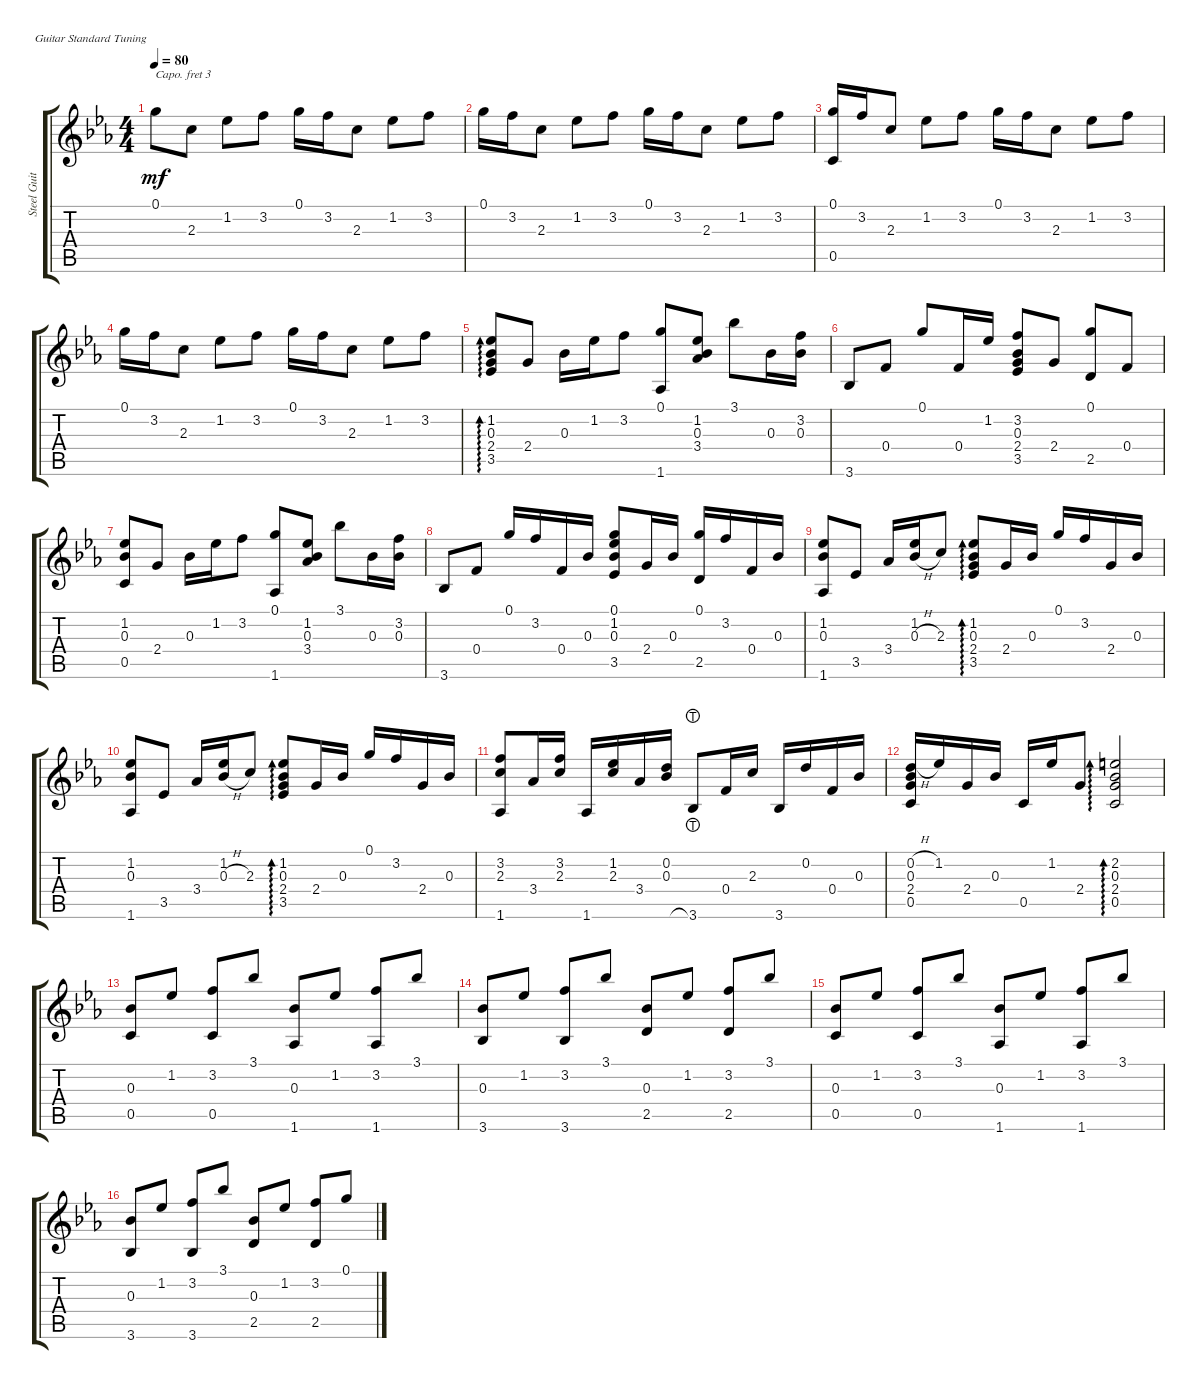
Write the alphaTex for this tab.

\defaultSystemsLayout 4
\bracketExtendMode groupsimilarinstruments
\otherSystemsTrackNameOrientation horizontal
\track ("Steel Guitar" "Steel Guit") {instrument acousticguitarsteel}
\staff {score tabs}
\capo 3
\tuning (E4 B3 G3 D3 A2 E2)
\ts (4 4)
\tempo 80
\clef g2
\scale
0.997445
\ks eb
0.1{acc forcenatural}.8{dy mf instrument acousticguitarsteel beam Down} 2.3{acc forcenatural}.8{beam Down} 1.2{acc forcenatural}.8{beam Down} 3.2{acc forcenatural}.8{beam Down} 0.1{acc forcenatural}.16{beam Down} 3.2{acc forcenatural}.16{beam Down} 2.3{acc forcenatural}.8{beam Down} 1.2{acc forcenatural}.8{beam Down} 3.2{acc forcenatural}.8{beam Down} |
\scale
0.999262 0.1{acc forcenatural}.16{beam Down} 3.2{acc forcenatural}.16{beam Down} 2.3{acc forcenatural}.8{beam Down} 1.2{acc forcenatural}.8{beam Down} 3.2{acc forcenatural}.8{beam Down} 0.1{acc forcenatural}.16{beam Down} 3.2{acc forcenatural}.16{beam Down} 2.3{acc forcenatural}.8{beam Down} 1.2{acc forcenatural}.8{beam Down} 3.2{acc forcenatural}.8{beam Down} |
\scale
1.00322 (0.1{acc forcenatural} 0.5{acc forcenatural}).16{beam Up} 3.2{acc forcenatural}.16{beam Up} 2.3{acc forcenatural}.8{beam Up} 1.2{acc forcenatural}.8{beam Down} 3.2{acc forcenatural}.8{beam Down} 0.1{acc forcenatural}.16{beam Down} 3.2{acc forcenatural}.16{beam Down} 2.3{acc forcenatural}.8{beam Down} 1.2{acc forcenatural}.8{beam Down} 3.2{acc forcenatural}.8{beam Down} |
0.1{acc forcenatural}.16{beam Down} 3.2{acc forcenatural}.16{beam Down} 2.3{acc forcenatural}.8{beam Down} 1.2{acc forcenatural}.8{beam Down} 3.2{acc forcenatural}.8{beam Down} 0.1{acc forcenatural}.16{beam Down} 3.2{acc forcenatural}.16{beam Down} 2.3{acc forcenatural}.8{beam Down} 1.2{acc forcenatural}.8{beam Down} 3.2{acc forcenatural}.8{beam Down} |
(3.5{acc forcenatural} 0.3{acc forcenatural} 1.2{acc forcenatural} 2.4{acc forcenatural}).8{ad 0 beam Up} 2.4{acc forcenatural}.8{beam Up} 0.3{acc forcenatural}.16{beam Down} 1.2{acc forcenatural}.16{beam Down} 3.2{acc forcenatural}.8{beam Down} (0.1{acc forcenatural} 1.6{acc forcenatural}).8{beam Up} (3.4{acc forcenatural} 0.3{acc forcenatural} 1.2{acc forcenatural}).8{beam Up} 3.1{acc forcenatural}.8{beam Down} 0.3{acc forcenatural}.16{beam Down} (3.2{acc forcenatural} 0.3{acc forcenatural}).16{beam Down} |
3.6{acc forcenatural}.8{beam Up} 0.4{acc forcenatural}.8{beam Up} 0.1{acc forcenatural}.8{beam Up} 0.4{acc forcenatural}.16{beam Up} 1.2{acc forcenatural}.16{beam Up} (3.5{acc forcenatural} 2.4{acc forcenatural} 0.3{acc forcenatural} 3.2{acc forcenatural}).8{beam Up} 2.4{acc forcenatural}.8{beam Up} (0.1{acc forcenatural} 2.5{acc forcenatural}).8{beam Up} 0.4{acc forcenatural}.8{beam Up} |
(0.5{acc forcenatural} 0.3{acc forcenatural} 1.2{acc forcenatural}).8{beam Up} 2.4{acc forcenatural}.8{beam Up} 0.3{acc forcenatural}.16{beam Down} 1.2{acc forcenatural}.16{beam Down} 3.2{acc forcenatural}.8{beam Down} (0.1{acc forcenatural} 1.6{acc forcenatural}).8{beam Up} (3.4{acc forcenatural} 0.3{acc forcenatural} 1.2{acc forcenatural}).8{beam Up} 3.1{acc forcenatural}.8{beam Down} 0.3{acc forcenatural}.16{beam Down} (3.2{acc forcenatural} 0.3{acc forcenatural}).16{beam Down} |
3.6{acc forcenatural}.8{beam Up} 0.4{acc forcenatural}.8{beam Up} 0.1{acc forcenatural}.16{beam Up} 3.2{acc forcenatural}.16{beam Up} 0.4{acc forcenatural}.16{beam Up} 0.3{acc forcenatural}.16{beam Up} (3.5{acc forcenatural} 0.3{acc forcenatural} 1.2{acc forcenatural} 0.1{acc forcenatural}).8{beam Up} 2.4{acc forcenatural}.16{beam Up} 0.3{acc forcenatural}.16{beam Up} (0.1{acc forcenatural} 2.5{acc forcenatural}).16{beam Up} 3.2{acc forcenatural}.16{beam Up} 0.4{acc forcenatural}.16{beam Up} 0.3{acc forcenatural}.16{beam Up} |
(1.6{acc forcenatural} 1.2{acc forcenatural} 0.3{acc forcenatural}).8{beam Up} 3.5{acc forcenatural}.8{beam Up} 3.4{acc forcenatural}.16{beam Up} (0.3{h acc forcenatural} 1.2{acc forcenatural}).16{beam Up} 2.3{acc forcenatural}.8{beam Up} (3.5{acc forcenatural} 1.2{acc forcenatural} 0.3{acc forcenatural} 2.4{acc forcenatural}).8{ad 0 beam Up} 2.4{acc forcenatural}.16{beam Up} 0.3{acc forcenatural}.16{beam Up} 0.1{acc forcenatural}.16{beam Up} 3.2{acc forcenatural}.16{beam Up} 2.4{acc forcenatural}.16{beam Up} 0.3{acc forcenatural}.16{beam Up} |
(1.6{acc forcenatural} 1.2{acc forcenatural} 0.3{acc forcenatural}).8{beam Up} 3.5{acc forcenatural}.8{beam Up} 3.4{acc forcenatural}.16{beam Up} (0.3{h acc forcenatural} 1.2{acc forcenatural}).16{beam Up} 2.3{acc forcenatural}.8{beam Up} (3.5{acc forcenatural} 1.2{acc forcenatural} 0.3{acc forcenatural} 2.4{acc forcenatural}).8{ad 0 beam Up} 2.4{acc forcenatural}.16{beam Up} 0.3{acc forcenatural}.16{beam Up} 0.1{acc forcenatural}.16{beam Up} 3.2{acc forcenatural}.16{beam Up} 2.4{acc forcenatural}.16{beam Up} 0.3{acc forcenatural}.16{beam Up} |
(1.6{acc forcenatural} 3.2{acc forcenatural} 2.3{acc forcenatural}).8{beam Up} 3.4{acc forcenatural}.16{beam Up} (3.2{acc forcenatural} 2.3{acc forcenatural}).16{beam Up} 1.6{acc forcenatural}.16{beam Up} (1.2{acc forcenatural} 2.3{acc forcenatural}).16{beam Up} 3.4{acc forcenatural}.16{beam Up} (0.2{acc forcenatural} 0.3{acc forcenatural}).16{beam Up} 3.6{lht acc forcenatural}.8{beam Up} 0.4{acc forcenatural}.16{beam Up} 2.3{acc forcenatural}.16{beam Up} 3.6{acc forcenatural}.16{beam Up} 0.2{acc forcenatural}.16{beam Up} 0.4{acc forcenatural}.16{beam Up} 0.3{acc forcenatural}.16{beam Up} |
(0.2{h acc forcenatural} 0.3{acc forcenatural} 2.4{acc forcenatural} 0.5{acc forcenatural}).16{beam Up} 1.2{acc forcenatural}.16{beam Up} 2.4{acc forcenatural}.16{beam Up} 0.3{acc forcenatural}.16{beam Up} 0.5{acc forcenatural}.16{beam Up} 1.2{acc forcenatural}.16{beam Up} 2.4{acc forcenatural}.8{beam Up} (2.2{acc #} 0.3{acc forcenatural} 0.5{acc forcenatural} 2.4{acc forcenatural}).2{ad 0 beam Up} |
(0.5{acc forcenatural} 0.3{acc forcenatural}).8{beam Up} 1.2{acc forcenatural}.8{beam Up} (3.2{acc forcenatural} 0.5{acc forcenatural}).8{beam Up} 3.1{acc forcenatural}.8{beam Up} (1.6{acc forcenatural} 0.3{acc forcenatural}).8{beam Up} 1.2{acc forcenatural}.8{beam Up} (3.2{acc forcenatural} 1.6{acc forcenatural}).8{beam Up} 3.1{acc forcenatural}.8{beam Up} |
(3.6{acc forcenatural} 0.3{acc forcenatural}).8{beam Up} 1.2{acc forcenatural}.8{beam Up} (3.2{acc forcenatural} 3.6{acc forcenatural}).8{beam Up} 3.1{acc forcenatural}.8{beam Up} (2.5{acc forcenatural} 0.3{acc forcenatural}).8{beam Up} 1.2{acc forcenatural}.8{beam Up} (3.2{acc forcenatural} 2.5{acc forcenatural}).8{beam Up} 3.1{acc forcenatural}.8{beam Up} |
(0.5{acc forcenatural} 0.3{acc forcenatural}).8{beam Up} 1.2{acc forcenatural}.8{beam Up} (3.2{acc forcenatural} 0.5{acc forcenatural}).8{beam Up} 3.1{acc forcenatural}.8{beam Up} (1.6{acc forcenatural} 0.3{acc forcenatural}).8{beam Up} 1.2{acc forcenatural}.8{beam Up} (3.2{acc forcenatural} 1.6{acc forcenatural}).8{beam Up} 3.1{acc forcenatural}.8{beam Up} |
(0.3{acc forcenatural} 3.6{acc forcenatural}).8{beam Up} 1.2{acc forcenatural}.8{beam Up} (3.2{acc forcenatural} 3.6{acc forcenatural}).8{beam Up} 3.1{acc forcenatural}.8{beam Up} (0.3{acc forcenatural} 2.5{acc forcenatural}).8{beam Up} 1.2{acc forcenatural}.8{beam Up} (3.2{acc forcenatural} 2.5{acc forcenatural}).8{beam Up} 0.1{acc forcenatural}.8{beam Up}
